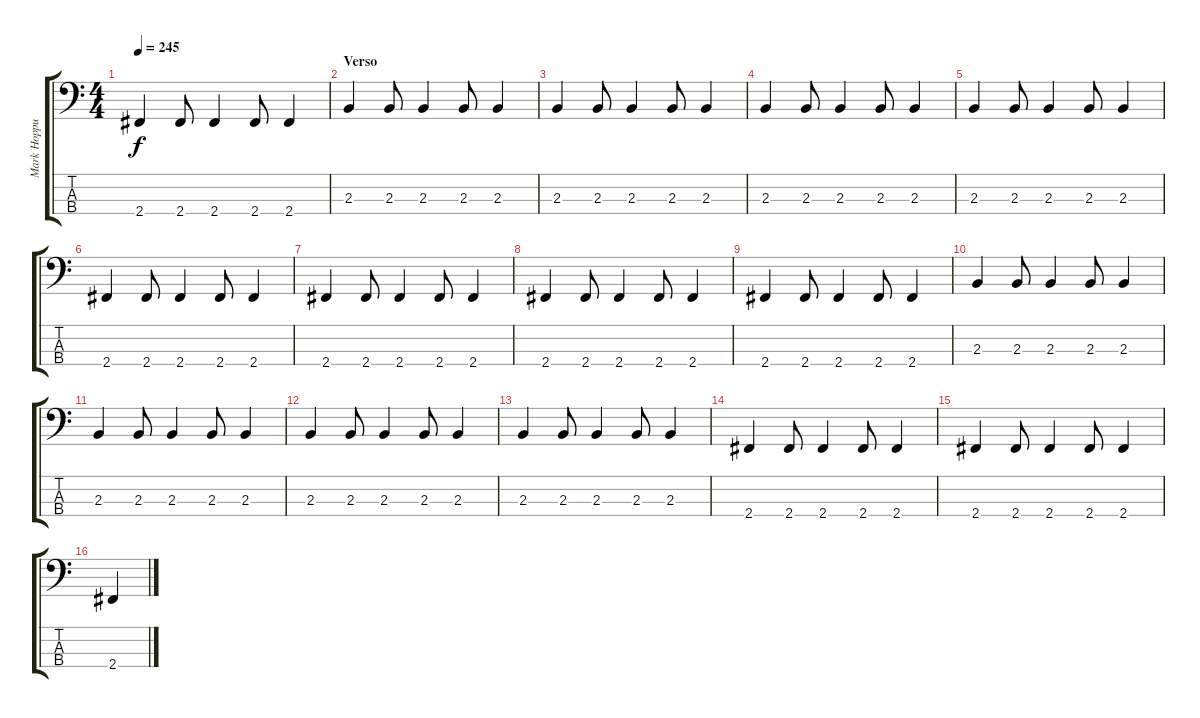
\track ("Mark Hoppus - Bajo" "Mark Hoppu") {instrument electricbasspick}
\staff {score tabs}
\tuning (G2 D2 A1 E1) {hide}
\ts (4 4)
\tempo 245
\clef f4
\ks c
2.4.4{dy f} 2.4.8 2.4.4 2.4.8 2.4.4 |
\section ("" "Verso")
2.3.4 2.3.8 2.3.4 2.3.8 2.3.4 |
2.3.4 2.3.8 2.3.4 2.3.8 2.3.4 |
2.3.4 2.3.8 2.3.4 2.3.8 2.3.4 |
2.3.4 2.3.8 2.3.4 2.3.8 2.3.4 |
2.4.4 2.4.8 2.4.4 2.4.8 2.4.4 |
2.4.4 2.4.8 2.4.4 2.4.8 2.4.4 |
2.4.4 2.4.8 2.4.4 2.4.8 2.4.4 |
2.4.4 2.4.8 2.4.4 2.4.8 2.4.4 |
2.3.4 2.3.8 2.3.4 2.3.8 2.3.4 |
2.3.4 2.3.8 2.3.4 2.3.8 2.3.4 |
2.3.4 2.3.8 2.3.4 2.3.8 2.3.4 |
2.3.4 2.3.8 2.3.4 2.3.8 2.3.4 |
2.4.4 2.4.8 2.4.4 2.4.8 2.4.4 |
2.4.4 2.4.8 2.4.4 2.4.8 2.4.4 |
2.4.4
